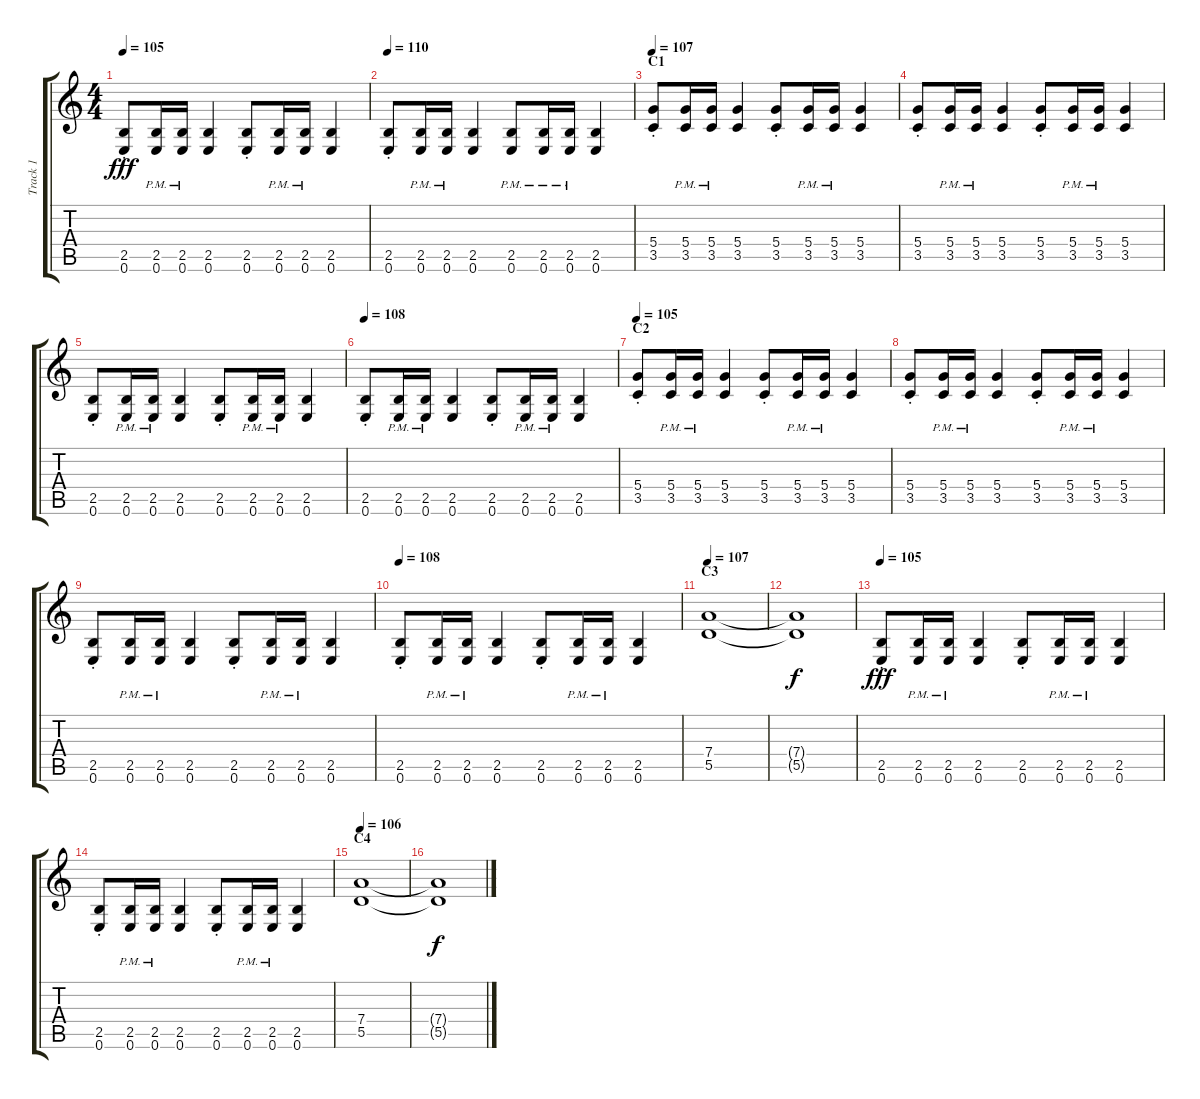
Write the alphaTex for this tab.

\track ("Track 1" "Track 1") {instrument distortionguitar}
\staff {score tabs}
\tuning (E4 B3 G3 D3 A2 E2) {hide}
\ts (4 4)
\tempo 105
\clef g2
\ks c
(2.5{st} 0.6{st}).8{dy fff} (2.5{pm} 0.6{pm}).16 (2.5{pm} 0.6{pm}).16 (2.5 0.6).4 (2.5{st} 0.6{st}).8 (2.5{pm} 0.6{pm}).16 (2.5{pm} 0.6{pm}).16 (2.5 0.6).4 |
\tempo 110
(2.5{st} 0.6{st}).8 (2.5{pm} 0.6{pm}).16 (2.5{pm} 0.6{pm}).16 (2.5 0.6).4 (2.5{pm} 0.6{pm}).8 (2.5{pm} 0.6{pm}).16 (2.5{pm} 0.6{pm}).16 (2.5 0.6).4 |
\section ("" "C1")
\tempo 107
(5.4{st} 3.5{st}).8 (5.4{pm} 3.5{pm}).16 (5.4{pm} 3.5{pm}).16 (5.4 3.5).4 (5.4{st} 3.5{st}).8 (5.4{pm} 3.5{pm}).16 (5.4{pm} 3.5{pm}).16 (5.4 3.5).4 |
(5.4{st} 3.5{st}).8 (5.4{pm} 3.5{pm}).16 (5.4{pm} 3.5{pm}).16 (5.4 3.5).4 (5.4{st} 3.5{st}).8 (5.4{pm} 3.5{pm}).16 (5.4{pm} 3.5{pm}).16 (5.4 3.5).4 |
(2.5{st} 0.6{st}).8 (2.5{pm} 0.6{pm}).16 (2.5{pm} 0.6{pm}).16 (2.5 0.6).4 (2.5{st} 0.6{st}).8 (2.5{pm} 0.6{pm}).16 (2.5{pm} 0.6{pm}).16 (2.5 0.6).4 |
\tempo 108
(2.5{st} 0.6{st}).8 (2.5{pm} 0.6{pm}).16 (2.5{pm} 0.6{pm}).16 (2.5 0.6).4 (2.5{st} 0.6{st}).8 (2.5{pm} 0.6{pm}).16 (2.5{pm} 0.6{pm}).16 (2.5 0.6).4 |
\section ("" "C2")
\tempo 105
(5.4{st} 3.5{st}).8 (5.4{pm} 3.5{pm}).16 (5.4{pm} 3.5{pm}).16 (5.4 3.5).4 (5.4{st} 3.5{st}).8 (5.4{pm} 3.5{pm}).16 (5.4{pm} 3.5{pm}).16 (5.4 3.5).4 |
(5.4{st} 3.5{st}).8 (5.4{pm} 3.5{pm}).16 (5.4{pm} 3.5{pm}).16 (5.4 3.5).4 (5.4{st} 3.5{st}).8 (5.4{pm} 3.5{pm}).16 (5.4{pm} 3.5{pm}).16 (5.4 3.5).4 |
(2.5{st} 0.6{st}).8 (2.5{pm} 0.6{pm}).16 (2.5{pm} 0.6{pm}).16 (2.5 0.6).4 (2.5{st} 0.6{st}).8 (2.5{pm} 0.6{pm}).16 (2.5{pm} 0.6{pm}).16 (2.5 0.6).4 |
\tempo 108
(2.5{st} 0.6{st}).8 (2.5{pm} 0.6{pm}).16 (2.5{pm} 0.6{pm}).16 (2.5 0.6).4 (2.5{st} 0.6{st}).8 (2.5{pm} 0.6{pm}).16 (2.5{pm} 0.6{pm}).16 (2.5 0.6).4 |
\section ("" "C3")
\tempo 107
(7.4 5.5).1 |
(7.4{t} 5.5{t}).1{dy f} |
\tempo 105
(2.5{st} 0.6{st}).8{dy fff} (2.5{pm} 0.6{pm}).16 (2.5{pm} 0.6{pm}).16 (2.5 0.6).4 (2.5{st} 0.6{st}).8 (2.5{pm} 0.6{pm}).16 (2.5{pm} 0.6{pm}).16 (2.5 0.6).4 |
(2.5{st} 0.6{st}).8 (2.5{pm} 0.6{pm}).16 (2.5{pm} 0.6{pm}).16 (2.5 0.6).4 (2.5{st} 0.6{st}).8 (2.5{pm} 0.6{pm}).16 (2.5{pm} 0.6{pm}).16 (2.5 0.6).4 |
\section ("" "C4")
\tempo 106
(7.4 5.5).1 |
(7.4{t} 5.5{t}).1{dy f}
